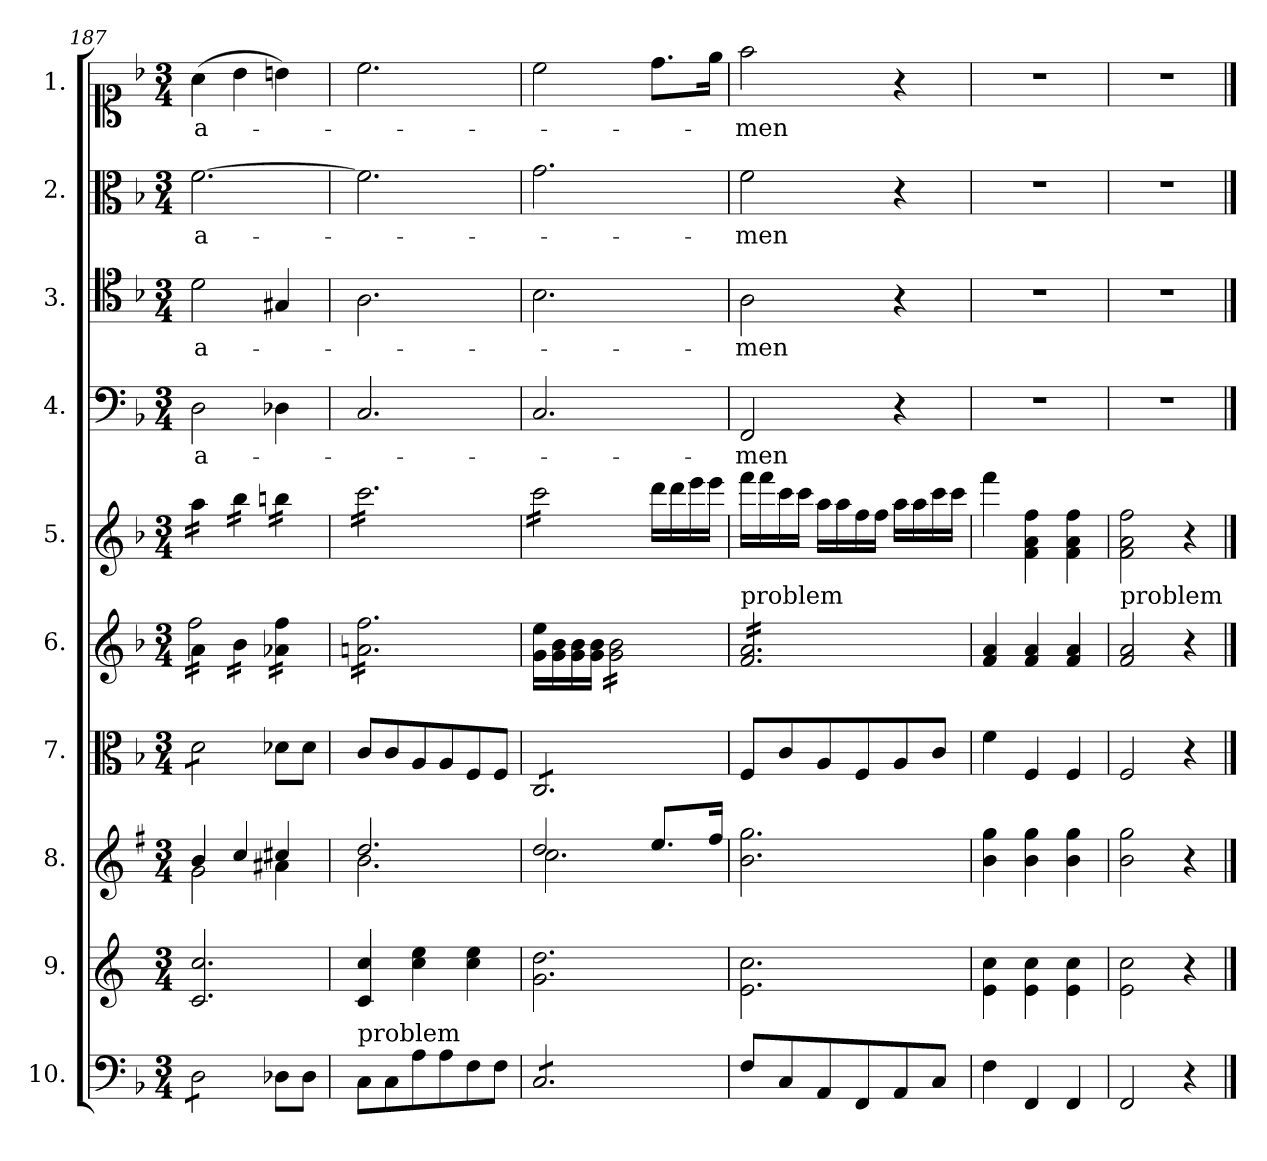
**kern	**kern	**kern	**kern	**kern	**kern	**kern	**text	**kern	**text	**kern	**text	**kern	**text
*part10	*part9	*part8	*part7	*part6	*part5	*part4	*part4	*part3	*part3	*part2	*part2	*part1	*part1
*staff10	*staff9	*staff8	*staff7	*staff6	*staff5	*staff4	*staff4	*staff3	*staff3	*staff2	*staff2	*staff1	*staff1
*I"10.	*I"9.	*I"8.	*I"7.	*I"6.	*I"5.	*I"4.	*	*I"3.	*	*I"2.	*	*I"1.	*
*clefF4	*clefG2	*clefG2	*clefC3	*clefG2	*clefG2	*clefF4	*	*clefC4	*	*clefC3	*	*clefC1	*
*	*ITrd4c7	*ITrd1c2	*	*	*	*	*	*	*	*	*	*	*
*k[b-]	*k[b-]	*k[b-]	*k[b-]	*k[b-]	*k[b-]	*k[b-]	*	*k[b-]	*	*k[b-]	*	*k[b-]	*
*M3/4	*M3/4	*M3/4	*M3/4	*M3/4	*M3/4	*M3/4	*	*M3/4	*	*M3/4	*	*M3/4	*
=187	=187	=187	=187	=187	=187	=187	=187	=187	=187	=187	=187	=187	=187
*	*	*^	*	*^	*	*	*	*	*	*	*	*	*
!	!	!	!	!	!LO:TX:a:t=problem	!	!	!	!	!	!	!	!	!	!
*tremolo	*	*	*	*	*	*	*	*	*	*	*	*	*	*	*
*	*	*	*	*tremolo	*	*	*	*	*	*	*	*	*	*	*
*	*	*	*	*	*tremolo	*	*	*	*	*	*	*	*	*	*
*	*	*	*	*	*	*	*tremolo	*	*	*	*	*	*	*	*
8D\L	2.F/ 2.f/	4a/	2f\	8d\L	16a\LL	2ff	16aa\LL	2D\	a-	2d\	a-	[2.f\	a-	(4a\	a-
.	.	.	.	.	16a\	.	16aa\	.	.	.	.	.	.	.	.
8D\	.	.	.	8d\	16a\	.	16aa\	.	.	.	.	.	.	.	.
.	.	.	.	.	16a\JJ	.	16aa\JJ	.	.	.	.	.	.	.	.
8D\	.	4b-/	.	8d\	16b-\LL	.	16bb-\LL	.	.	.	.	.	.	4b-\	.
.	.	.	.	.	16b-\	.	16bb-\	.	.	.	.	.	.	.	.
8D\J	.	.	.	8d\J	16b-\	.	16bb-\	.	.	.	.	.	.	.	.
*	*	*	*	*Xtremolo	*	*	*	*	*	*	*	*	*	*	*
*Xtremolo	*	*	*	*	*	*	*	*	*	*	*	*	*	*	*
.	.	.	.	.	16b-\JJ	.	16bb-\JJ	.	.	.	.	.	.	.	.
8D-X\L	.	4bn/	4g#X\	8d-X\L	16a-X\ 16ff\LL	4ryy	16bbn\LL	4D-X\	.	4G#X/	.	.	.	4bn\)	.
.	.	.	.	.	16a-X\ 16ff\	.	16bbn\	.	.	.	.	.	.	.	.
8D-\J	.	.	.	8d-\J	16a-X\ 16ff\	.	16bbn\	.	.	.	.	.	.	.	.
.	.	.	.	.	16a-X\ 16ff\JJ	.	16bbn\JJ	.	.	.	.	.	.	.	.
*	*	*	*	*	*v	*v	*	*	*	*	*	*	*	*	*
=188	=188	=188	=188	=188	=188	=188	=188	=188	=188	=188	=188	=188	=188	=188
!LO:TX:a:t=problem	!	!	!	!	!	!	!	!	!	!	!	!	!	!
8C/L	4F/ 4f/	2.cc/	2.a\	8c/L	16an\ 16ff\LL	16ccc\LL	2.C/	.	2.A\	.	2.f\]	.	2.cc\	.
.	.	.	.	.	16an\ 16ff\	16ccc\	.	.	.	.	.	.	.	.
8C/	.	.	.	8c/	16an\ 16ff\	16ccc\	.	.	.	.	.	.	.	.
.	.	.	.	.	16an\ 16ff\	16ccc\	.	.	.	.	.	.	.	.
8A\	4f\ 4a\	.	.	8A/	16an\ 16ff\	16ccc\	.	.	.	.	.	.	.	.
.	.	.	.	.	16an\ 16ff\	16ccc\	.	.	.	.	.	.	.	.
8A\	.	.	.	8A/	16an\ 16ff\	16ccc\	.	.	.	.	.	.	.	.
.	.	.	.	.	16an\ 16ff\	16ccc\	.	.	.	.	.	.	.	.
8F\	4f\ 4a\	.	.	8F/	16an\ 16ff\	16ccc\	.	.	.	.	.	.	.	.
.	.	.	.	.	16an\ 16ff\	16ccc\	.	.	.	.	.	.	.	.
8F\J	.	.	.	8F/J	16an\ 16ff\	16ccc\	.	.	.	.	.	.	.	.
.	.	.	.	.	16an\ 16ff\JJ	16ccc\JJ	.	.	.	.	.	.	.	.
*	*	*	*	*	*Xtremolo	*	*	*	*	*	*	*	*	*
=189	=189	=189	=189	=189	=189	=189	=189	=189	=189	=189	=189	=189	=189	=189
*tremolo	*	*	*	*	*	*	*	*	*	*	*	*	*	*
*	*	*	*	*tremolo	*	*	*	*	*	*	*	*	*	*
8C/L	2.c\ 2.g\	2cc/	2.b-\	8C/L	16g\ 16ee\LL	16ccc\LL	2.C/	.	2.B-\	.	2.g\	.	2cc\	.
.	.	.	.	.	16g\ 16b-\	16ccc\	.	.	.	.	.	.	.	.
8C/	.	.	.	8C/	16g\ 16b-\	16ccc\	.	.	.	.	.	.	.	.
.	.	.	.	.	16g\ 16b-\JJ	16ccc\	.	.	.	.	.	.	.	.
!	!	!	!	!	!LO:TX:a:t=problem	!	!	!	!	!	!	!	!	!
*	*	*	*	*	*tremolo	*	*	*	*	*	*	*	*	*
8C/	.	.	.	8C/	16g\ 16b-\LL	16ccc\	.	.	.	.	.	.	.	.
.	.	.	.	.	16g\ 16b-\	16ccc\	.	.	.	.	.	.	.	.
8C/	.	.	.	8C/	16g\ 16b-\	16ccc\	.	.	.	.	.	.	.	.
.	.	.	.	.	16g\ 16b-\	16ccc\JJ	.	.	.	.	.	.	.	.
*	*	*	*	*	*	*Xtremolo	*	*	*	*	*	*	*	*
8C/	.	8.dd/L	.	8C/	16g\ 16b-\	16ddd\LL	.	.	.	.	.	.	8.dd\L	.
.	.	.	.	.	16g\ 16b-\	16ddd\	.	.	.	.	.	.	.	.
8C/J	.	.	.	8C/J	16g\ 16b-\	16eee\	.	.	.	.	.	.	.	.
*	*	*	*	*Xtremolo	*	*	*	*	*	*	*	*	*	*
*Xtremolo	*	*	*	*	*	*	*	*	*	*	*	*	*	*
.	.	16ee/Jk	.	.	16g\ 16b-\JJ	16eee\JJ	.	.	.	.	.	.	16ee\Jk	.
*	*	*v	*v	*	*	*	*	*	*	*	*	*	*	*
=190	=190	=190	=190	=190	=190	=190	=190	=190	=190	=190	=190	=190	=190
!	!	!	!	!LO:TX:a:t=problem	!	!	!	!	!	!	!	!	!
8F/L	2.A\ 2.f\	2.a\ 2.ff\	8F/L	16f/ 16a/LL	16fff\LL	2FF/	-men	2A\	-men	2f\	-men	2ff\	-men
.	.	.	.	16f/ 16a/	16fff\	.	.	.	.	.	.	.	.
8C/	.	.	8c/	16f/ 16a/	16ccc\	.	.	.	.	.	.	.	.
.	.	.	.	16f/ 16a/	16ccc\JJ	.	.	.	.	.	.	.	.
8AA/	.	.	8A/	16f/ 16a/	16aa\LL	.	.	.	.	.	.	.	.
.	.	.	.	16f/ 16a/	16aa\	.	.	.	.	.	.	.	.
8FF/	.	.	8F/	16f/ 16a/	16ff\	.	.	.	.	.	.	.	.
.	.	.	.	16f/ 16a/	16ff\JJ	.	.	.	.	.	.	.	.
8AA/	.	.	8A/	16f/ 16a/	16aa\LL	4r	.	4r	.	4r	.	4r	.
.	.	.	.	16f/ 16a/	16aa\	.	.	.	.	.	.	.	.
8C/J	.	.	8c/J	16f/ 16a/	16ccc\	.	.	.	.	.	.	.	.
.	.	.	.	16f/ 16a/JJ	16ccc\JJ	.	.	.	.	.	.	.	.
*	*	*	*	*Xtremolo	*	*	*	*	*	*	*	*	*
=191	=191	=191	=191	=191	=191	=191	=191	=191	=191	=191	=191	=191	=191
4F\	4A\ 4f\	4a\ 4ff\	4f\	4f/ 4a/	4fff\	2.r	.	2.r	.	2.r	.	2.r	.
4FF/	4A\ 4f\	4a\ 4ff\	4F/	4f/ 4a/	4f\ 4a\ 4ff\	.	.	.	.	.	.	.	.
4FF/	4A\ 4f\	4a\ 4ff\	4F/	4f/ 4a/	4f\ 4a\ 4ff\	.	.	.	.	.	.	.	.
=192	=192	=192	=192	=192	=192	=192	=192	=192	=192	=192	=192	=192	=192
!	!	!	!	!LO:TX:a:t=problem	!	!	!	!	!	!	!	!	!
2FF/	2A\ 2f\	2a\ 2ff\	2F/	2f/ 2a/	2f\ 2a\ 2ff\	2.r	.	2.r	.	2.r	.	2.r	.
4r	4r	4r	4r	4r	4r	.	.	.	.	.	.	.	.
==	==	==	==	==	==	==	==	==	==	==	==	==	==
*-	*-	*-	*-	*-	*-	*-	*-	*-	*-	*-	*-	*-	*-
